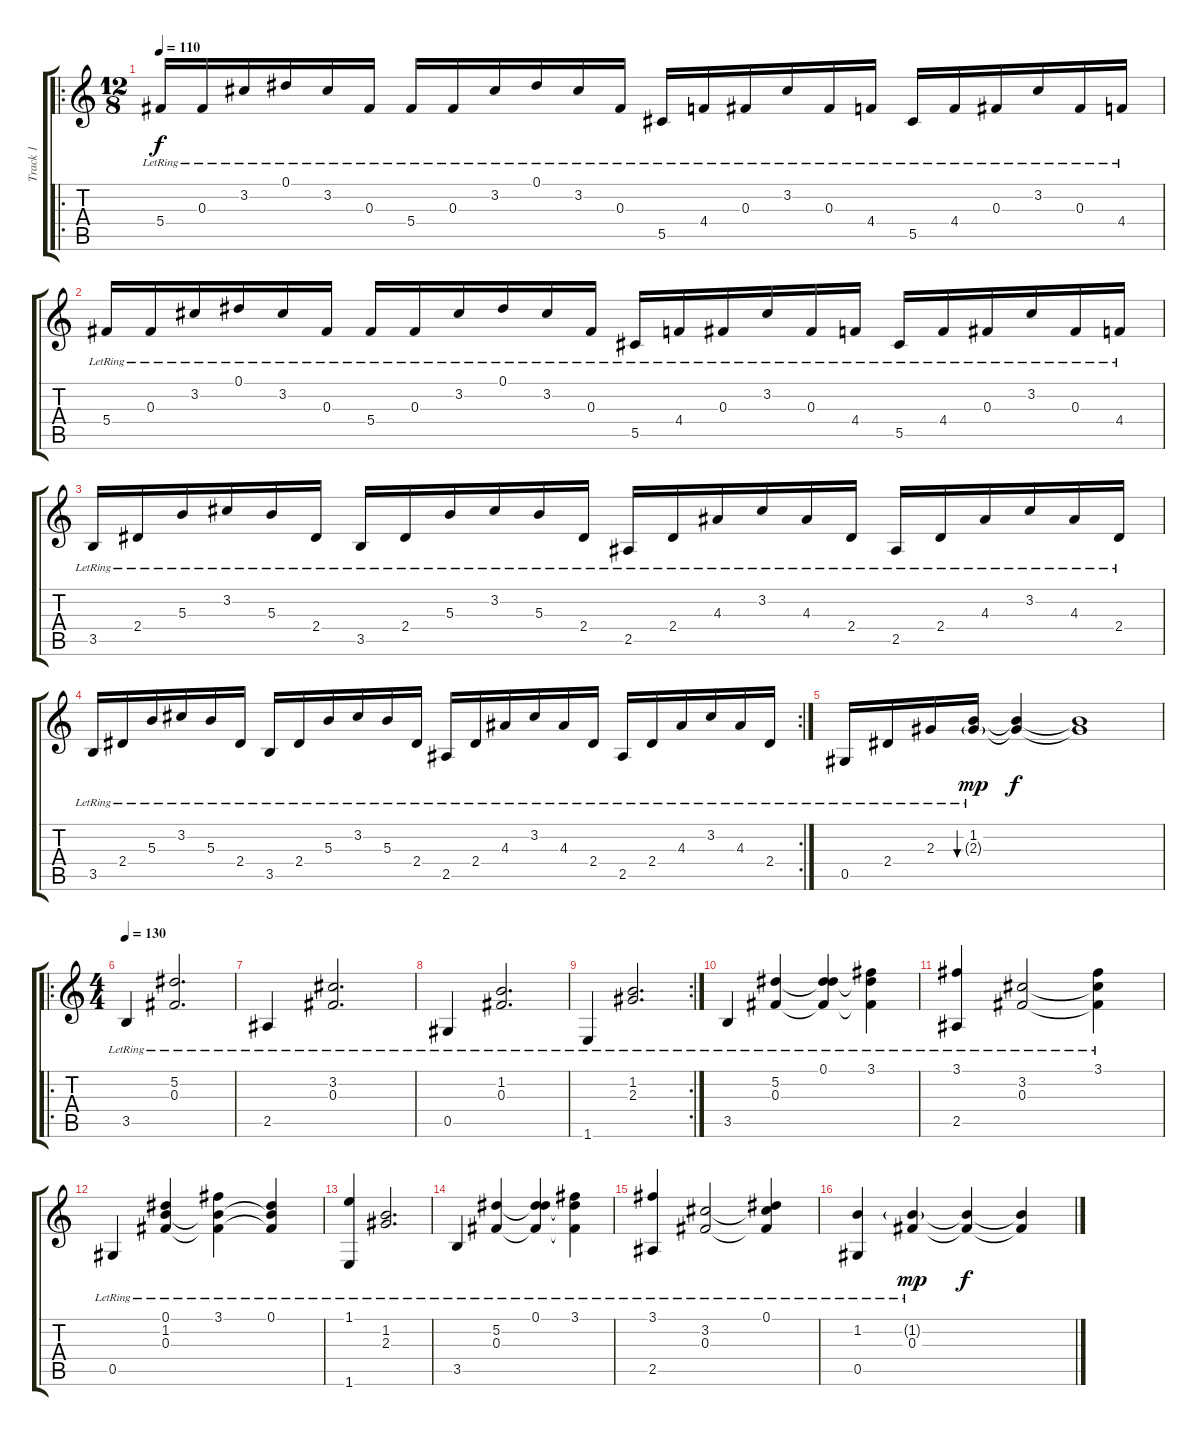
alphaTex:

\track ("Track 1" "Track 1") {instrument acousticguitarsteel}
\staff {score tabs}
\tuning (Eb4 Bb3 Gb3 Db3 Ab2 Eb2) {hide}
\ro
\ts (12 8)
\tempo 110
\clef g2
\ks c
5.4{lr}.16{dy f} 0.3{lr}.16 3.2{lr}.16 0.1{lr}.16 3.2{lr}.16 0.3{lr}.16 5.4{lr}.16 0.3{lr}.16 3.2{lr}.16 0.1{lr}.16 3.2{lr}.16 0.3{lr}.16 5.5{lr}.16 4.4{lr}.16 0.3{lr}.16 3.2{lr}.16 0.3{lr}.16 4.4{lr}.16 5.5{lr}.16 4.4{lr}.16 0.3{lr}.16 3.2{lr}.16 0.3{lr}.16 4.4{lr}.16 |
5.4{lr}.16 0.3{lr}.16 3.2{lr}.16 0.1{lr}.16 3.2{lr}.16 0.3{lr}.16 5.4{lr}.16 0.3{lr}.16 3.2{lr}.16 0.1{lr}.16 3.2{lr}.16 0.3{lr}.16 5.5{lr}.16 4.4{lr}.16 0.3{lr}.16 3.2{lr}.16 0.3{lr}.16 4.4{lr}.16 5.5{lr}.16 4.4{lr}.16 0.3{lr}.16 3.2{lr}.16 0.3{lr}.16 4.4{lr}.16 |
3.5{lr}.16 2.4{lr}.16 5.3{lr}.16 3.2{lr}.16 5.3{lr}.16 2.4{lr}.16 3.5{lr}.16 2.4{lr}.16 5.3{lr}.16 3.2{lr}.16 5.3{lr}.16 2.4{lr}.16 2.5{lr}.16 2.4{lr}.16 4.3{lr}.16 3.2{lr}.16 4.3{lr}.16 2.4{lr}.16 2.5{lr}.16 2.4{lr}.16 4.3{lr}.16 3.2{lr}.16 4.3{lr}.16 2.4{lr}.16 |
\rc 2
3.5{lr}.16 2.4{lr}.16 5.3{lr}.16 3.2{lr}.16 5.3{lr}.16 2.4{lr}.16 3.5{lr}.16 2.4{lr}.16 5.3{lr}.16 3.2{lr}.16 5.3{lr}.16 2.4{lr}.16 2.5{lr}.16 2.4{lr}.16 4.3{lr}.16 3.2{lr}.16 4.3{lr}.16 2.4{lr}.16 2.5{lr}.16 2.4{lr}.16 4.3{lr}.16 3.2{lr}.16 4.3{lr}.16 2.4{lr}.16 |
0.5{lr}.16 2.4{lr}.16 2.3{lr}.16 (1.2{lr} 2.3{g lr}).16{bu 60 dy mp} (1.2{t} 2.3{t}).4{dy f} (1.2{t} 2.3{t}).1 |
\ro
\ts (4 4)
\tempo 130
3.5{lr}.4 (5.2{lr} 0.3{lr}).2{d} |
2.5{lr}.4 (3.2{lr} 0.3{lr}).2{d} |
0.5{lr}.4 (1.2{lr} 0.3{lr}).2{d} |
\rc 2
1.6{lr}.4 (1.2{lr} 2.3{lr}).2{d} |
3.5{lr}.4 (5.2{lr} 0.3{lr}).4 (0.1{lr} 5.2{t} 0.3{t}).4 (3.1{lr} 5.2{t} 0.3{t}).4 |
(3.1{lr} 2.5{lr}).4 (3.2{lr} 0.3{lr}).2 (3.1{lr} 3.2{t} 0.3{t}).4 |
0.5{lr}.4 (0.1{lr} 1.2{lr} 0.3{lr}).4 (3.1{lr} 1.2{t} 0.3{t}).4 (0.1{lr} 1.2{t} 0.3{t}).4 |
(1.1{lr} 1.6{lr}).4 (1.2{lr} 2.3{lr}).2{d} |
3.5{lr}.4 (5.2{lr} 0.3{lr}).4 (0.1{lr} 5.2{t} 0.3{t}).4 (3.1{lr} 5.2{t} 0.3{t}).4 |
(3.1{lr} 2.5{lr}).4 (3.2{lr} 0.3{lr}).2 (0.1{lr} 3.2{t} 0.3{t}).4 |
(1.2 0.5{lr}).4 (1.2{g} 0.3{lr}).4{dy mp} (1.2{t} 0.3{t}).4{dy f} (1.2{t} 0.3{t}).4
